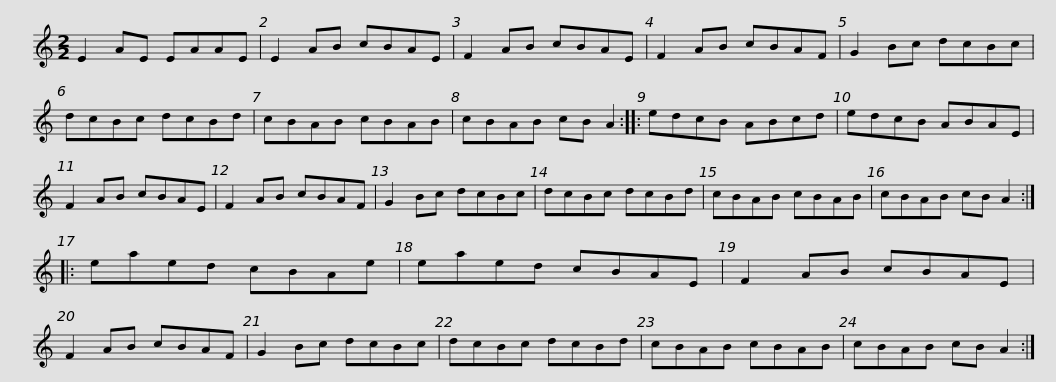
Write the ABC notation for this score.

X:1
L:1/8
M:2/2
I:linebreak $
K:C
V:1 treble
V:1
 E2 AE EAAE | E2 AB cBAE | F2 AB cBAE | F2 AB cBAF | G2 Bc dcBc | %5
 dcBc dcBd |$ cBAB cBAB | cBAB cB A2 :: edcB ABcd | edcB ABAE | %10
 F2 AB cBAE | F2 AB cBAF |$ G2 Bc dcBc | dcBc dcBd | cBAB cBAB | %15
 cBAB cB A2 :: eaed cBAe | eaed cBAE |$ F2 AB cBAE | F2 AB cBAF | %20
 G2 Bc dcBc | dcBc dcBd | cBAB cBAB | cBAB cB A2 :| %24
